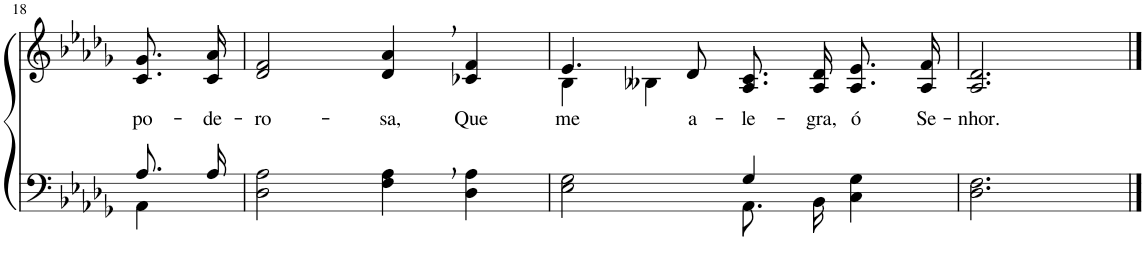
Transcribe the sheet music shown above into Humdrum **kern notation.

**kern	**kern	**text
*part2	*part1	*part1
*staff2	*staff1	*staff1
*I"Parte III e IV	*I"Parte I e II	*
!!LO:PB:g=z
*clefF4	*clefG2	*
*Trd-1c-2	*Trd-1c-2	*
*k[b-e-a-d-g-]	*k[b-e-a-d-g-]	*
*M4/4	*M4/4	*
=18	=18	=18
*^	*	*
!	!	!	!LO:LY:b
8.A-/L	4AA-\	8.c/ 8.g-/L	po-
!	!	!	!LO:LY:b
16A-/Jk	.	16c/ 16a-/Jk	-de-
*v	*v	*	*
=19	=19	=19
!	!	!LO:LY:b
2D-\ 2A-\	2d-/ 2f/	-ro-
!	!	!LO:LY:b
4F\, 4A-\,	4d-/, 4a-/,	-sa,
!	!	!LO:LY:b
4D-\ 4A-\	4c-X/ 4f/	Que
=20	=20	=20
*^	*^	*
!	!	!	!	!LO:LY:b
2ryy	2E-\ 2G-\	4.e-/	4B-\	me
.	.	.	4B--X\	.
!	!	!	!	!LO:LY:b
.	.	8d-/	.	a-
!	!	!	!	!LO:LY:b
4G-/	8.AA-\L	8.A-/ 8.c/L	2ryy	-le-
!	!	!	!	!LO:LY:b
.	16BB-\Jk	16A-/ 16d-/Jk	.	-gra,
!	!	!	!	!LO:LY:b
4ryy	4C\ 4G-\	8.A-/ 8.e-/L	.	ó
!	!	!	!	!LO:LY:b
.	.	16A-/ 16f/Jk	.	Se-
*v	*v	*	*	*
*	*v	*v	*
=21	=21	=21
!	!	!LO:LY:b
2.D-\ 2.F\	2.A-/ 2.d-/	-nhor.
==	==	==
*-	*-	*-
